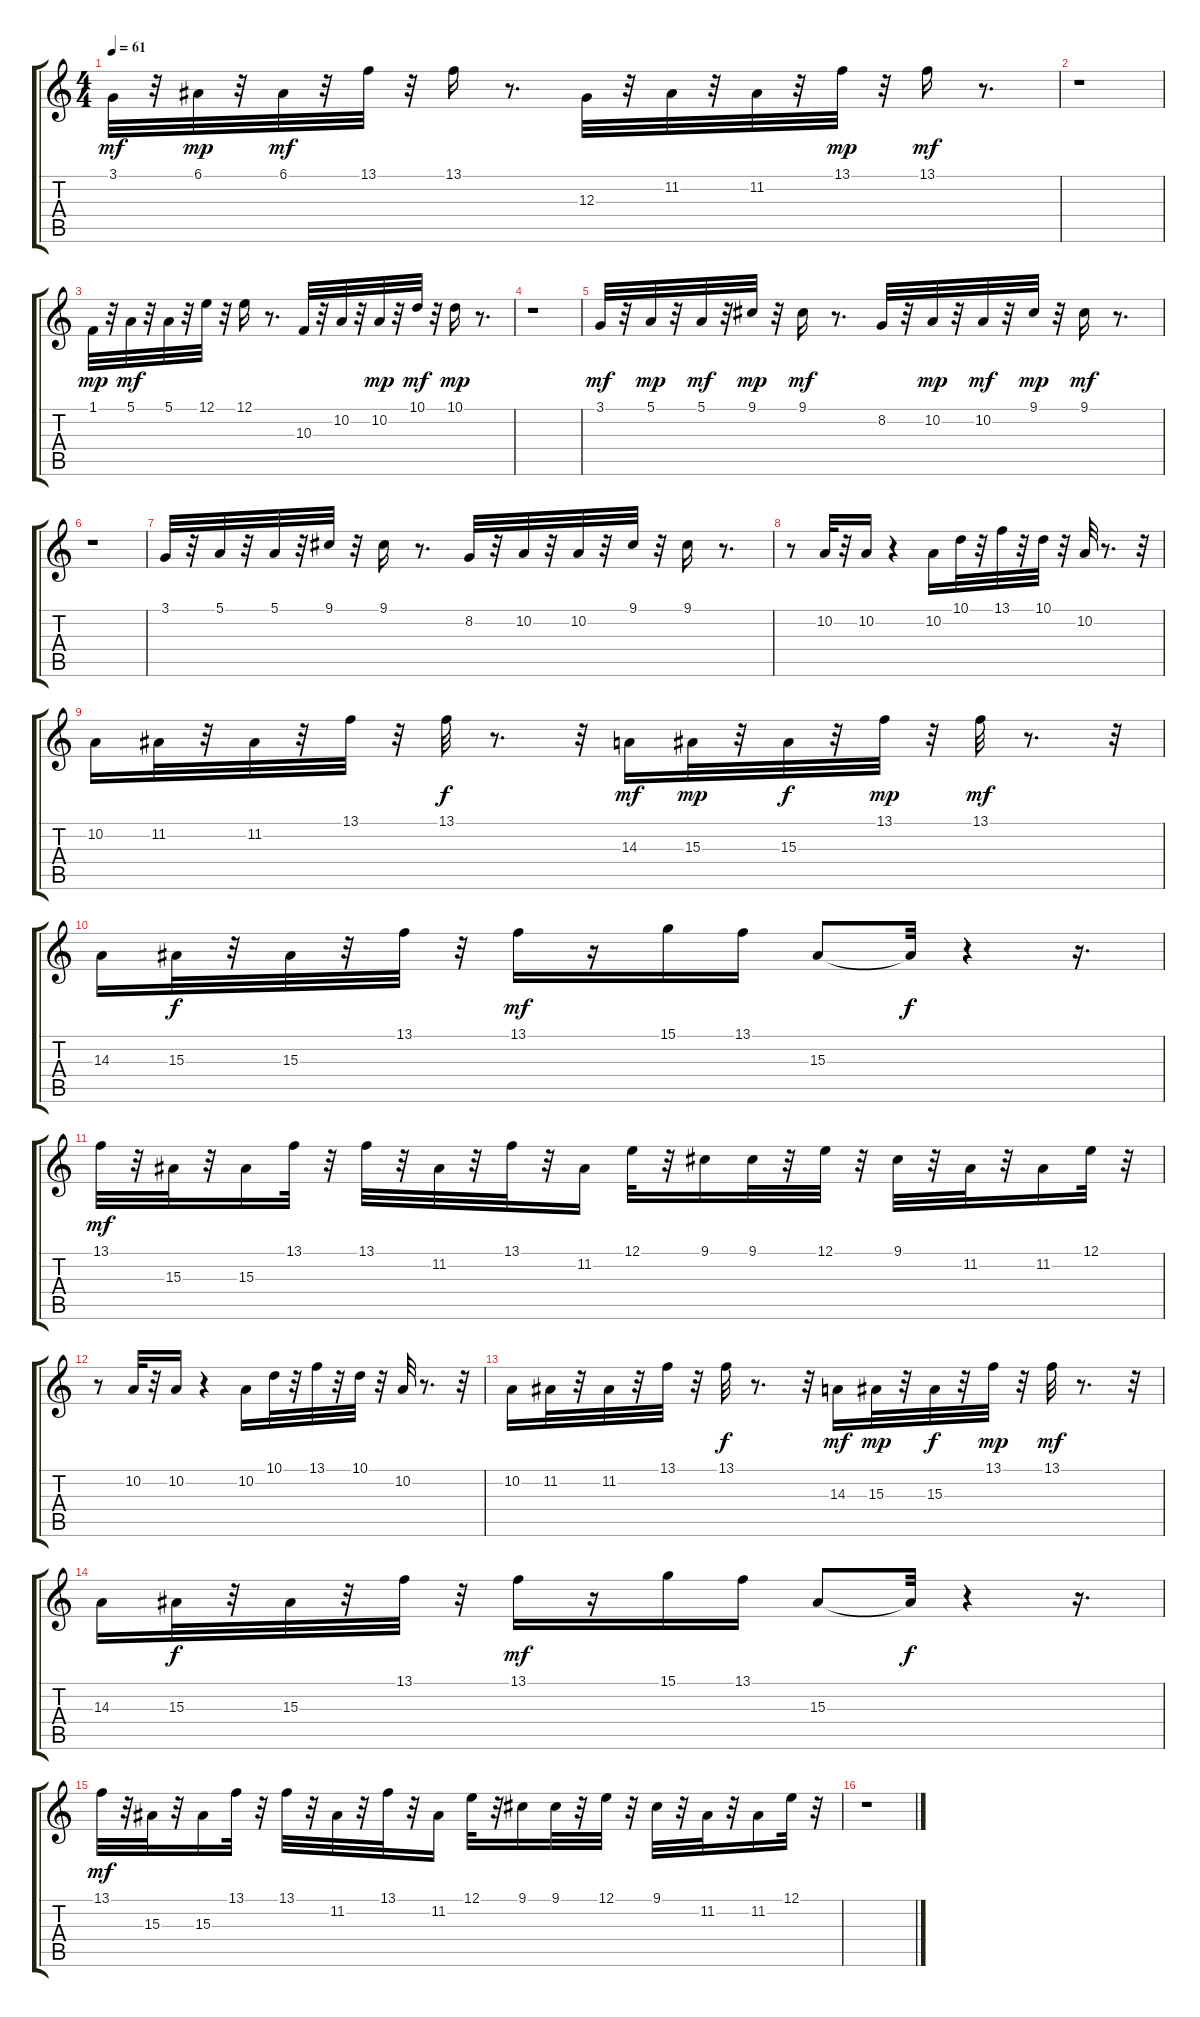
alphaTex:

\track "" {instrument stringensemble1}
\staff {score tabs}
\tuning (E4 B3 G3 D3 A2 E2) {hide}
\ts (4 4)
\tempo 61
\clef g2
\ks c
3.1.32{dy mf} r.32 6.1.32{dy mp} r.32 6.1.32{dy mf} r.32 13.1.32 r.32 13.1.16 r.8{d} 12.3.32 r.32 11.2.32 r.32 11.2.32 r.32 13.1.32{dy mp} r.32 13.1.16{dy mf} r.8{d} |
r.1 |
1.1.32{dy mp} r.32 5.1.32{dy mf} r.32 5.1.32 r.32 12.1.32 r.32 12.1.16 r.8{d} 10.3.32 r.32 10.2.32 r.32 10.2.32{dy mp} r.32 10.1.32{dy mf} r.32 10.1.16{dy mp} r.8{d} |
r.1 |
3.1.32{dy mf} r.32 5.1.32{dy mp} r.32 5.1.32{dy mf} r.32 9.1.32{dy mp} r.32 9.1.16{dy mf} r.8{d} 8.2.32 r.32 10.2.32{dy mp} r.32 10.2.32{dy mf} r.32 9.1.32{dy mp} r.32 9.1.16{dy mf} r.8{d} |
r.1 |
3.1.32 r.32 5.1.32 r.32 5.1.32 r.32 9.1.32 r.32 9.1.16 r.8{d} 8.2.32 r.32 10.2.32 r.32 10.2.32 r.32 9.1.32 r.32 9.1.16 r.8{d} |
r.8 10.2.32 r.32 10.2.16 r.4 10.2.16 10.1.32 r.32 13.1.32 r.32 10.1.32 r.32 10.2.32 r.8{d} r.32 |
10.2.16 11.2.32 r.32 11.2.32 r.32 13.1.32 r.32 13.1.32{dy f} r.8{d} r.32 14.3.16{dy mf} 15.3.32{dy mp} r.32 15.3.32{dy f} r.32 13.1.32{dy mp} r.32 13.1.32{dy mf} r.8{d} r.32 |
14.3.16 15.3.32{dy f} r.32 15.3.32 r.32 13.1.32 r.32 13.1.16{dy mf} r.16 15.1.16 13.1.16 15.3.8 15.3{t}.32{dy f} r.4 r.16{d} |
13.1.32{dy mf} r.32 15.3.32 r.32 15.3.16 13.1.32 r.32 13.1.32 r.32 11.2.32 r.32 13.1.32 r.32 11.2.16 12.1.32 r.32 9.1.16 9.1.32 r.32 12.1.32 r.32 9.1.32 r.32 11.2.32 r.32 11.2.16 12.1.32 r.32 |
r.8 10.2.32 r.32 10.2.16 r.4 10.2.16 10.1.32 r.32 13.1.32 r.32 10.1.32 r.32 10.2.32 r.8{d} r.32 |
10.2.16 11.2.32 r.32 11.2.32 r.32 13.1.32 r.32 13.1.32{dy f} r.8{d} r.32 14.3.16{dy mf} 15.3.32{dy mp} r.32 15.3.32{dy f} r.32 13.1.32{dy mp} r.32 13.1.32{dy mf} r.8{d} r.32 |
14.3.16 15.3.32{dy f} r.32 15.3.32 r.32 13.1.32 r.32 13.1.16{dy mf} r.16 15.1.16 13.1.16 15.3.8 15.3{t}.32{dy f} r.4 r.16{d} |
13.1.32{dy mf} r.32 15.3.32 r.32 15.3.16 13.1.32 r.32 13.1.32 r.32 11.2.32 r.32 13.1.32 r.32 11.2.16 12.1.32 r.32 9.1.16 9.1.32 r.32 12.1.32 r.32 9.1.32 r.32 11.2.32 r.32 11.2.16 12.1.32 r.32 |
r.1
